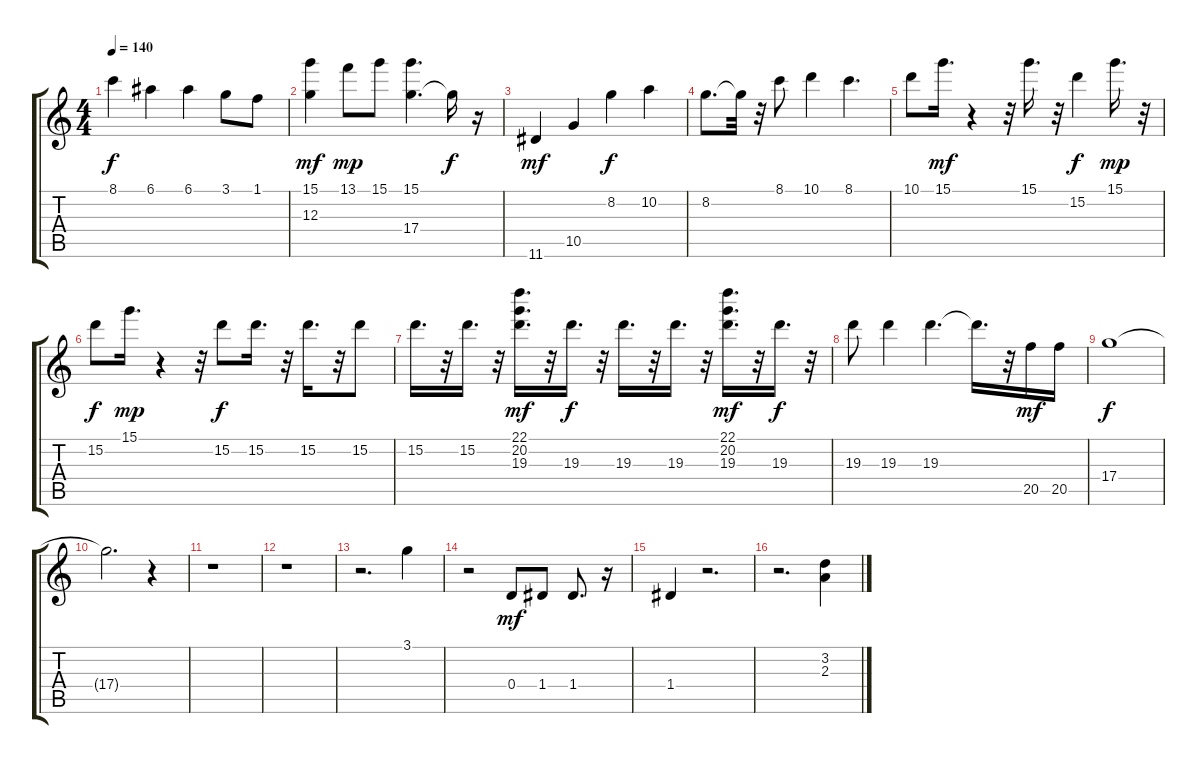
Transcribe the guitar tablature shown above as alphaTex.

\track "" {instrument overdrivenguitar}
\staff {score tabs}
\tuning (E4 B3 G3 D3 A2 E2) {hide}
\ts (4 4)
\tempo 140
\clef g2
\ks c
8.1.4{dy f} 6.1.4 6.1.4 3.1.8 1.1.8 |
(15.1 12.3).4{dy mf} 13.1.8{dy mp} 15.1.8 (15.1 17.4).4{d} 17.4{t}.16{dy f} r.16 |
11.6.4{dy mf} 10.5.4 8.2.4{dy f} 10.2.4 |
8.2.8{d} 8.2{t}.32 r.32 8.1.8 10.1.4 8.1.4{d} |
10.1.8 15.1.16{d dy mf} r.4 r.32 15.1.16{d} r.32 15.2.4{dy f} 15.1.16{d dy mp} r.32 |
15.2.8{dy f} 15.1.16{d dy mp} r.4 r.32 15.2.8{dy f} 15.2.16{d} r.32 15.2.16{d} r.32 15.2.8 |
15.2.16{d volume 10} r.32 15.2.16{d} r.32 (22.1 20.2 19.3).16{d dy mf} r.32 19.3.16{d dy f} r.32 19.3.16{d} r.32 19.3.16{d} r.32 (22.1 20.2 19.3).16{d dy mf} r.32 19.3.16{d dy f} r.32 |
19.3.8 19.3.4 19.3.4{d} 19.3{t}.16{d} r.32 20.5.16{dy mf} 20.5.16 |
17.4.1{dy f} |
17.4{t}.2{d} r.4 |
r.1 |
r.1 |
r.2{d} 3.1.4 |
r.2 0.4.8{dy mf} 1.4.8 1.4.8{d} r.16 |
1.4.4 r.2{d} |
r.2{d} (3.2 2.3).4
